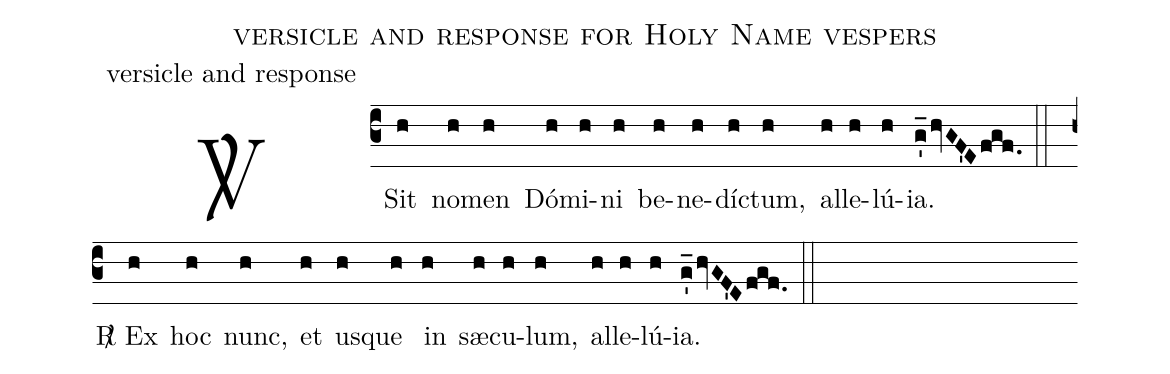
name: versicle and response for Holy Name vespers;
office-part: versicle and response;
def-m1:\ifx\vrlinebreak\undefined\else;
def-m2:\fi;
%%
(c3)<sp>V/</sp>~S{i}t(h) no(h)men(h) Dó(h)mi(h)ni(h) be(h)ne(h)dí(h)ctum,(h) al(h)le(h)lú(h)ia.(g'_/hvGF'Efgf.) (::[em1]Z[em2])
<sp>R/</sp>~Ex(h) hoc(h) nunc,(h) et(h) us(h)que(h) in(h) sæ(h)cu(h)lum,(h) al(h)le(h)lú(h)ia.(g'_/hvGF'Efgf.) (::)
